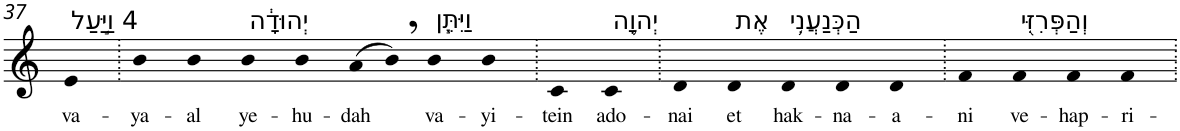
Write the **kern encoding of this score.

**kern	**text
*part1	*part1
*staff1	*staff1
*I"Piano	*
*I'Pno	*
!!LO:PB:g=z
*clefG2	*
*k[]	*
=37	=37
!LO:TX:a:t=4 וַיַּ֣עַל	!
!	!LO:LY:b
4e	va-
=38.	=38.
!	!LO:LY:b
4b	-ya-
!	!LO:LY:b
4b	-al
!LO:TX:a:t=יְהוּדָ֔ה	!
!	!LO:LY:b
4b	ye-
!	!LO:LY:b
4b	-hu-
!	!LO:LY:b
(>8a	-dah
8b,)	.
!LO:TX:a:t=וַיִּתֵּ֧ן	!
!	!LO:LY:b
4b	va-
!	!LO:LY:b
4b	-yi-
=39.	=39.
!	!LO:LY:b
4c	-tein
!LO:TX:a:t=יְהוָ֛ה	!
!	!LO:LY:b
4c	ado-
=40.	=40.
!	!LO:LY:b
4d	-nai
!LO:TX:a:t=אֶת	!
!	!LO:LY:b
4d	et
!LO:TX:a:t=הַכְּנַעֲנִ֥י	!
!	!LO:LY:b
4d	hak-
!	!LO:LY:b
4d	-na-
!	!LO:LY:b
4d	-a-
=41.	=41.
!	!LO:LY:b
4f	-ni
!LO:TX:a:t=וְהַפְּרִזִּ֖י	!
!	!LO:LY:b
4f	ve-
!	!LO:LY:b
4f	-hap-
!	!LO:LY:b
4f	-ri-
=.	=.
*-	*-
